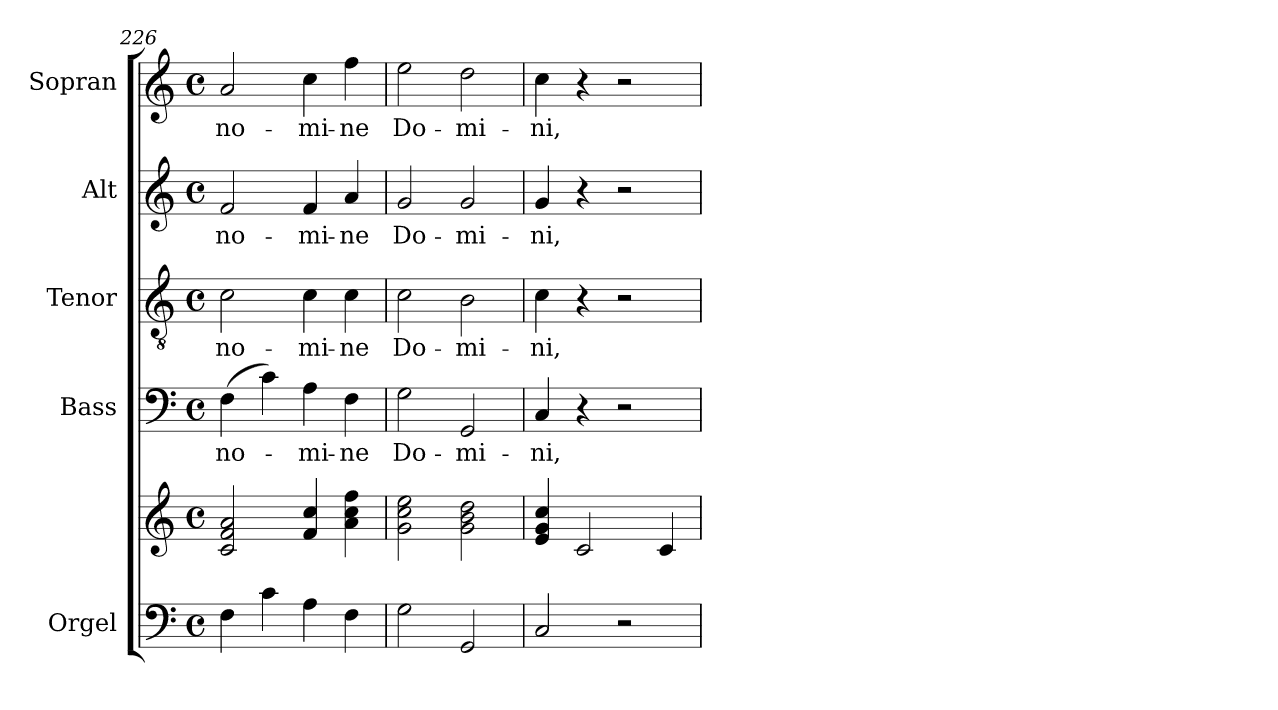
**kern	**kern	**kern	**text	**kern	**text	**kern	**text	**kern	**text
*part5	*part5	*part4	*part4	*part3	*part3	*part2	*part2	*part1	*part1
*staff6	*staff5	*staff4	*staff4	*staff3	*staff3	*staff2	*staff2	*staff1	*staff1
*I"Orgel	*	*I"Bass	*	*I"Tenor	*	*I"Alt	*	*I"Sopran	*
*I'Org.	*	*I'B.	*	*I'T.	*	*I'A.	*	*I'S.	*
*clefF4	*clefG2	*clefF4	*	*clefGv2	*	*clefG2	*	*clefG2	*
*k[]	*k[]	*k[]	*	*k[]	*	*k[]	*	*k[]	*
*C:	*C:	*C:	*	*C:	*	*C:	*	*C:	*
*M4/4	*M4/4	*M4/4	*	*M4/4	*	*M4/4	*	*M4/4	*
*met(c)	*met(c)	*met(c)	*	*met(c)	*	*met(c)	*	*met(c)	*
=226	=226	=226	=226	=226	=226	=226	=226	=226	=226
!	!	!	!LO:LY:b	!	!LO:LY:b	!	!LO:LY:b	!	!LO:LY:b
4F\	2c/ 2f/ 2a/	(>4F\	no-	2c\	no-	2f/	no-	2a/	no-
4c\	.	4c\)	.	.	.	.	.	.	.
!	!	!	!LO:LY:b	!	!LO:LY:b	!	!LO:LY:b	!	!LO:LY:b
4A\	4f/ 4cc/	4A\	-mi-	4c\	-mi-	4f/	-mi-	4cc\	-mi-
!	!	!	!LO:LY:b	!	!LO:LY:b	!	!LO:LY:b	!	!LO:LY:b
4F\	4a\ 4cc\ 4ff\	4F\	-ne	4c\	-ne	4a/	-ne	4ff\	-ne
!!LO:LB:g=z
=227	=227	=227	=227	=227	=227	=227	=227	=227	=227
!	!	!	!LO:LY:b	!	!LO:LY:b	!	!LO:LY:b	!	!LO:LY:b
2G\	2g\ 2cc\ 2ee\	2G\	Do-	2c\	Do-	2g/	Do-	2ee\	Do-
!	!	!	!LO:LY:b	!	!LO:LY:b	!	!LO:LY:b	!	!LO:LY:b
2GG/	2g\ 2b\ 2dd\	2GG/	-mi-	2B\	-mi-	2g/	-mi-	2dd\	-mi-
=228	=228	=228	=228	=228	=228	=228	=228	=228	=228
!	!	!	!LO:LY:b	!	!LO:LY:b	!	!LO:LY:b	!	!LO:LY:b
2C/	4e/ 4g/ 4cc/	4C/	-ni,	4c\	-ni,	4g/	-ni,	4cc\	-ni,
.	2c/	4r	.	4r	.	4r	.	4r	.
2r	.	2r	.	2r	.	2r	.	2r	.
.	4c/	.	.	.	.	.	.	.	.
=	=	=	=	=	=	=	=	=	=
*-	*-	*-	*-	*-	*-	*-	*-	*-	*-
